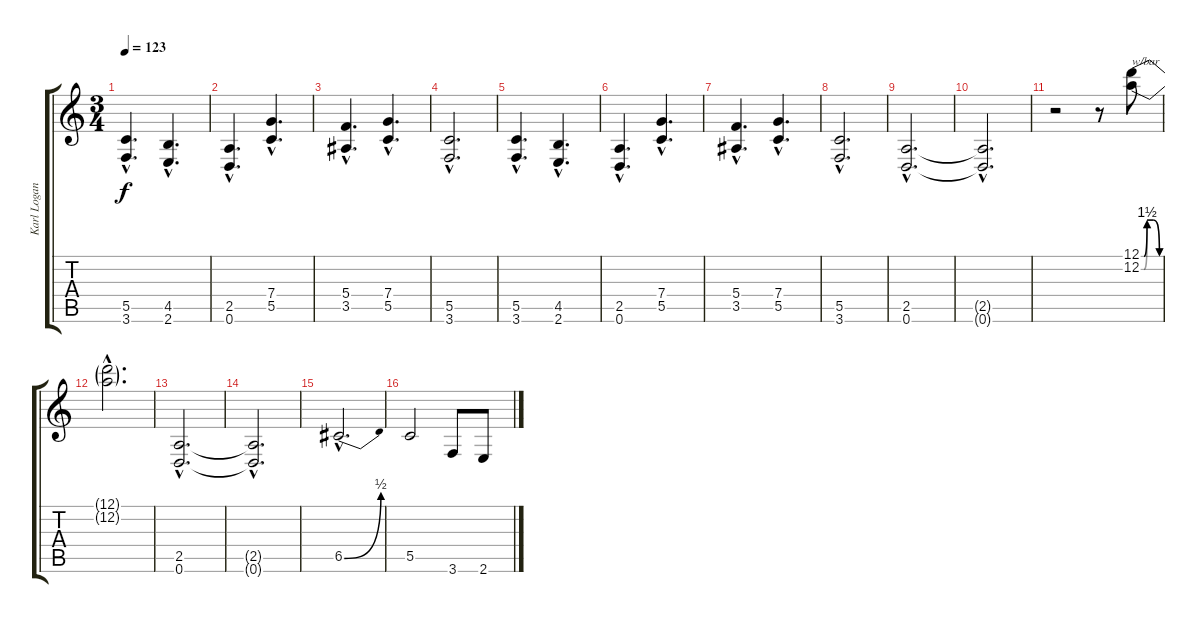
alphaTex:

\track ("Karl Logan" "Karl Logan") {instrument distortionguitar}
\staff {score tabs}
\tuning (D4 A3 F3 C3 G2 D2) {hide}
\ts (3 4)
\tempo 123
\clef g2
\ks c
(5.5{hac} 3.6{hac}).4{d dy f} (4.5{hac} 2.6{hac}).4{d} |
(2.5{hac} 0.6{hac}).4{d} (7.4{hac} 5.5{hac}).4{d} |
(5.4{hac} 3.5{hac}).4{d} (7.4{hac} 5.5{hac}).4{d} |
(5.5{hac} 3.6{hac}).2{d} |
(5.5{hac} 3.6{hac}).4{d} (4.5{hac} 2.6{hac}).4{d} |
(2.5{hac} 0.6{hac}).4{d} (7.4{hac} 5.5{hac}).4{d} |
(5.4{hac} 3.5{hac}).4{d} (7.4{hac} 5.5{hac}).4{d} |
(5.5{hac} 3.6{hac}).2{d} |
(2.5{hac} 0.6{hac}).2{d} |
(2.5{hac t} 0.6{hac t}).2{d} |
r.2 r.8 (12.1{be (custom 0 0 9 0 19 6 40 6 60 0)} 12.2{be (custom 0 0 9 0 20 6 30 6 39 6 60 0)}).8{txt "w/bar"} |
(12.1{hac t} 12.2{hac t}).2{d} |
(2.5{hac} 0.6{hac}).2{d} |
(2.5{hac t} 0.6{hac t}).2{d} |
6.5{be (bend 0 0 60 2) hac}.2{d} |
5.5.2 3.6.8 2.6.8
